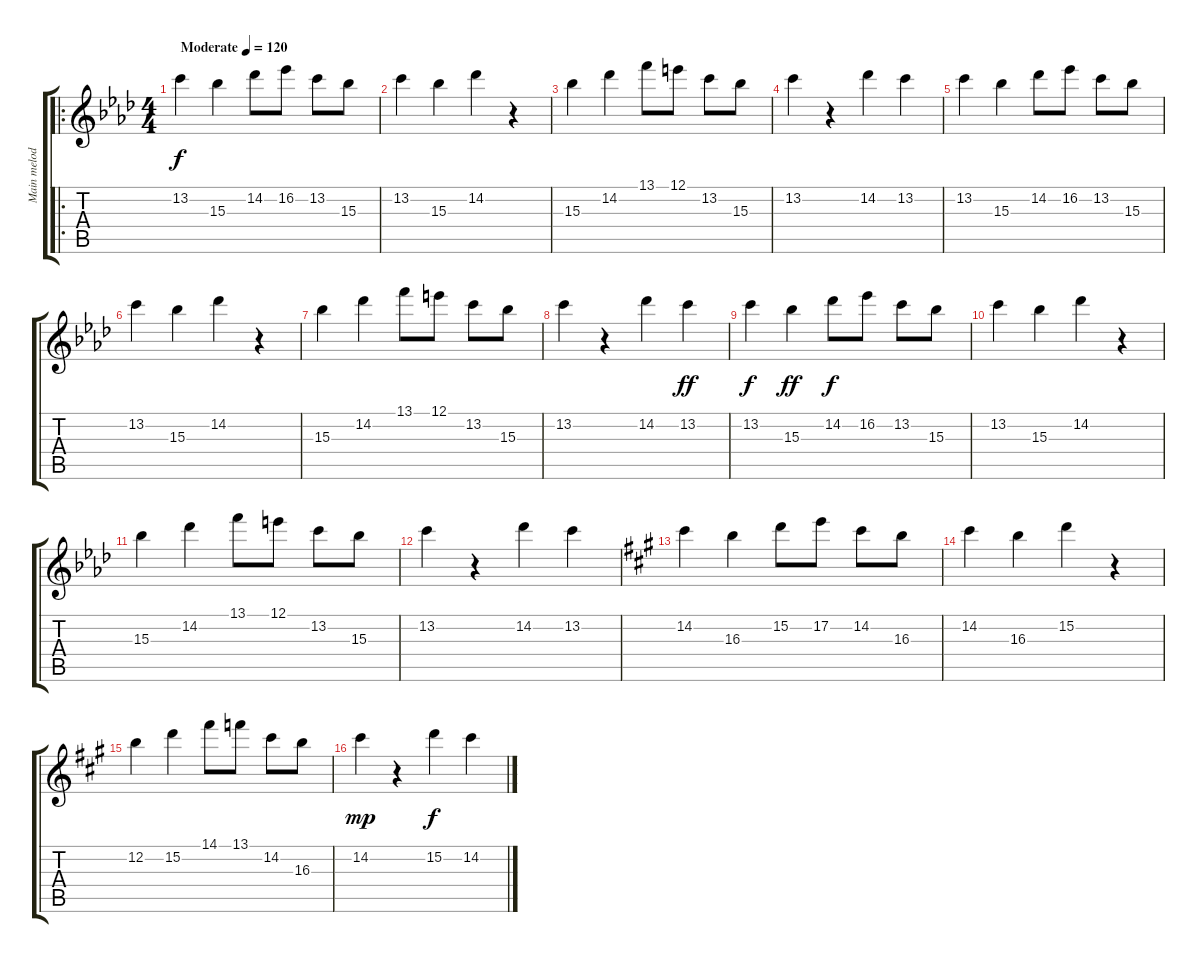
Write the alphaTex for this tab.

\track ("Main melody" "Main melod") {instrument acousticguitarsteel}
\staff {score tabs}
\tuning (E4 B3 G3 D3 A2 E2) {hide}
\ro
\ts (4 4)
\tempo (120 "Moderate")
\clef g2
\ks fminor
13.2.4{dy f instrument acousticguitarsteel} 15.3.4 14.2.8 16.2.8 13.2.8 15.3.8 |
13.2.4 15.3.4 14.2.4 r.4 |
15.3.4 14.2.4 13.1.8 12.1.8 13.2.8 15.3.8 |
13.2.4 r.4 14.2.4 13.2.4 |
13.2.4 15.3.4 14.2.8 16.2.8 13.2.8 15.3.8 |
13.2.4 15.3.4 14.2.4 r.4 |
15.3.4 14.2.4 13.1.8 12.1.8 13.2.8 15.3.8 |
13.2.4 r.4 14.2.4 13.2.4{dy ff} |
13.2.4{dy f} 15.3.4{dy ff} 14.2.8{dy f} 16.2.8 13.2.8 15.3.8 |
13.2.4 15.3.4 14.2.4 r.4 |
15.3.4 14.2.4 13.1.8 12.1.8 13.2.8 15.3.8 |
13.2.4 r.4 14.2.4 13.2.4 |
\ks f#minor
14.2.4 16.3.4 15.2.8 17.2.8 14.2.8 16.3.8 |
14.2.4 16.3.4 15.2.4 r.4 |
12.2.4 15.2.4 14.1.8 13.1.8 14.2.8 16.3.8 |
14.2.4{dy mp} r.4 15.2.4{dy f} 14.2.4
